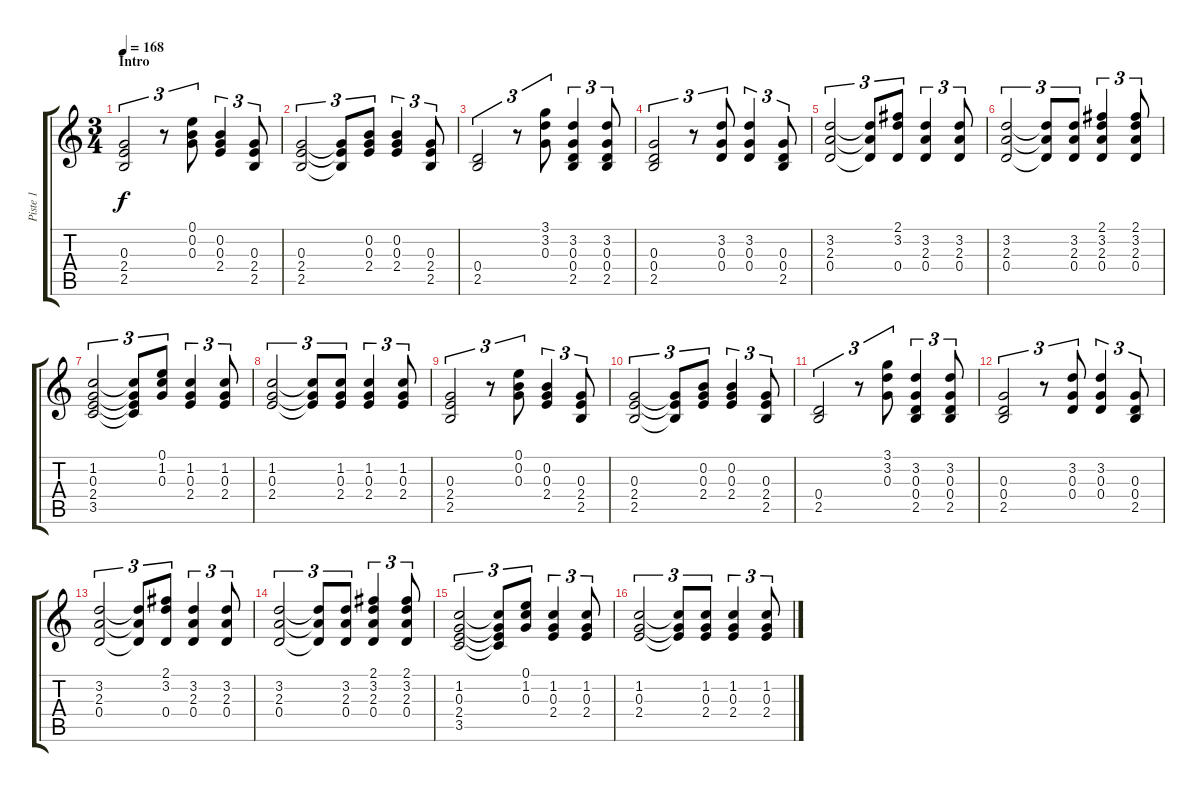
\track ("Piste 1" "Piste 1") {instrument acousticguitarsteel}
\staff {score tabs}
\tuning (E4 B3 G3 D3 A2 E2) {hide}
\ts (3 4)
\section ("" "Intro")
\tempo 168
\clef g2
\ks c
(0.3 2.4 2.5).2{tu (3 2) dy f instrument acousticguitarsteel} r.8{tu (3 2)} (0.1 0.2 0.3).8{tu (3 2)} (0.2 0.3 2.4).4{tu (3 2)} (0.3 2.4 2.5).8{tu (3 2)} |
(0.3 2.4 2.5).2{tu (3 2)} (0.3{t} 2.4{t} 2.5{t}).8{tu (3 2)} (0.2 0.3 2.4).8{tu (3 2)} (0.2 0.3 2.4).4{tu (3 2)} (0.3 2.4 2.5).8{tu (3 2)} |
(0.4 2.5).2{tu (3 2)} r.8{tu (3 2)} (3.1 3.2 0.3).8{tu (3 2)} (3.2 0.3 0.4 2.5).4{tu (3 2)} (3.2 0.3 0.4 2.5).8{tu (3 2)} |
(0.3 0.4 2.5).2{tu (3 2)} r.8{tu (3 2)} (3.2 0.3 0.4).8{tu (3 2)} (3.2 0.3 0.4).4{tu (3 2)} (0.3 0.4 2.5).8{tu (3 2)} |
(3.2 2.3 0.4).2{tu (3 2)} (3.2{t} 2.3{t} 0.4{t}).8{tu (3 2)} (2.1 3.2 0.4).8{tu (3 2)} (3.2 2.3 0.4).4{tu (3 2)} (3.2 2.3 0.4).8{tu (3 2)} |
(3.2 2.3 0.4).2{tu (3 2)} (3.2{t} 2.3{t} 0.4{t}).8{tu (3 2)} (3.2 2.3 0.4).8{tu (3 2)} (2.1 3.2 2.3 0.4).4{tu (3 2)} (2.1 3.2 2.3 0.4).8{tu (3 2)} |
(1.2 0.3 2.4 3.5).2{tu (3 2)} (1.2{t} 0.3{t} 2.4{t} 3.5{t}).8{tu (3 2)} (0.1 1.2 0.3).8{tu (3 2)} (1.2 0.3 2.4).4{tu (3 2)} (1.2 0.3 2.4).8{tu (3 2)} |
(1.2 0.3 2.4).2{tu (3 2)} (1.2{t} 0.3{t} 2.4{t}).8{tu (3 2)} (1.2 0.3 2.4).8{tu (3 2)} (1.2 0.3 2.4).4{tu (3 2)} (1.2 0.3 2.4).8{tu (3 2)} |
(0.3 2.4 2.5).2{tu (3 2)} r.8{tu (3 2)} (0.1 0.2 0.3).8{tu (3 2)} (0.2 0.3 2.4).4{tu (3 2)} (0.3 2.4 2.5).8{tu (3 2)} |
(0.3 2.4 2.5).2{tu (3 2)} (0.3{t} 2.4{t} 2.5{t}).8{tu (3 2)} (0.2 0.3 2.4).8{tu (3 2)} (0.2 0.3 2.4).4{tu (3 2)} (0.3 2.4 2.5).8{tu (3 2)} |
(0.4 2.5).2{tu (3 2)} r.8{tu (3 2)} (3.1 3.2 0.3).8{tu (3 2)} (3.2 0.3 0.4 2.5).4{tu (3 2)} (3.2 0.3 0.4 2.5).8{tu (3 2)} |
(0.3 0.4 2.5).2{tu (3 2)} r.8{tu (3 2)} (3.2 0.3 0.4).8{tu (3 2)} (3.2 0.3 0.4).4{tu (3 2)} (0.3 0.4 2.5).8{tu (3 2)} |
(3.2 2.3 0.4).2{tu (3 2)} (3.2{t} 2.3{t} 0.4{t}).8{tu (3 2)} (2.1 3.2 0.4).8{tu (3 2)} (3.2 2.3 0.4).4{tu (3 2)} (3.2 2.3 0.4).8{tu (3 2)} |
(3.2 2.3 0.4).2{tu (3 2)} (3.2{t} 2.3{t} 0.4{t}).8{tu (3 2)} (3.2 2.3 0.4).8{tu (3 2)} (2.1 3.2 2.3 0.4).4{tu (3 2)} (2.1 3.2 2.3 0.4).8{tu (3 2)} |
(1.2 0.3 2.4 3.5).2{tu (3 2)} (1.2{t} 0.3{t} 2.4{t} 3.5{t}).8{tu (3 2)} (0.1 1.2 0.3).8{tu (3 2)} (1.2 0.3 2.4).4{tu (3 2)} (1.2 0.3 2.4).8{tu (3 2)} |
(1.2 0.3 2.4).2{tu (3 2)} (1.2{t} 0.3{t} 2.4{t}).8{tu (3 2)} (1.2 0.3 2.4).8{tu (3 2)} (1.2 0.3 2.4).4{tu (3 2)} (1.2 0.3 2.4).8{tu (3 2)}
